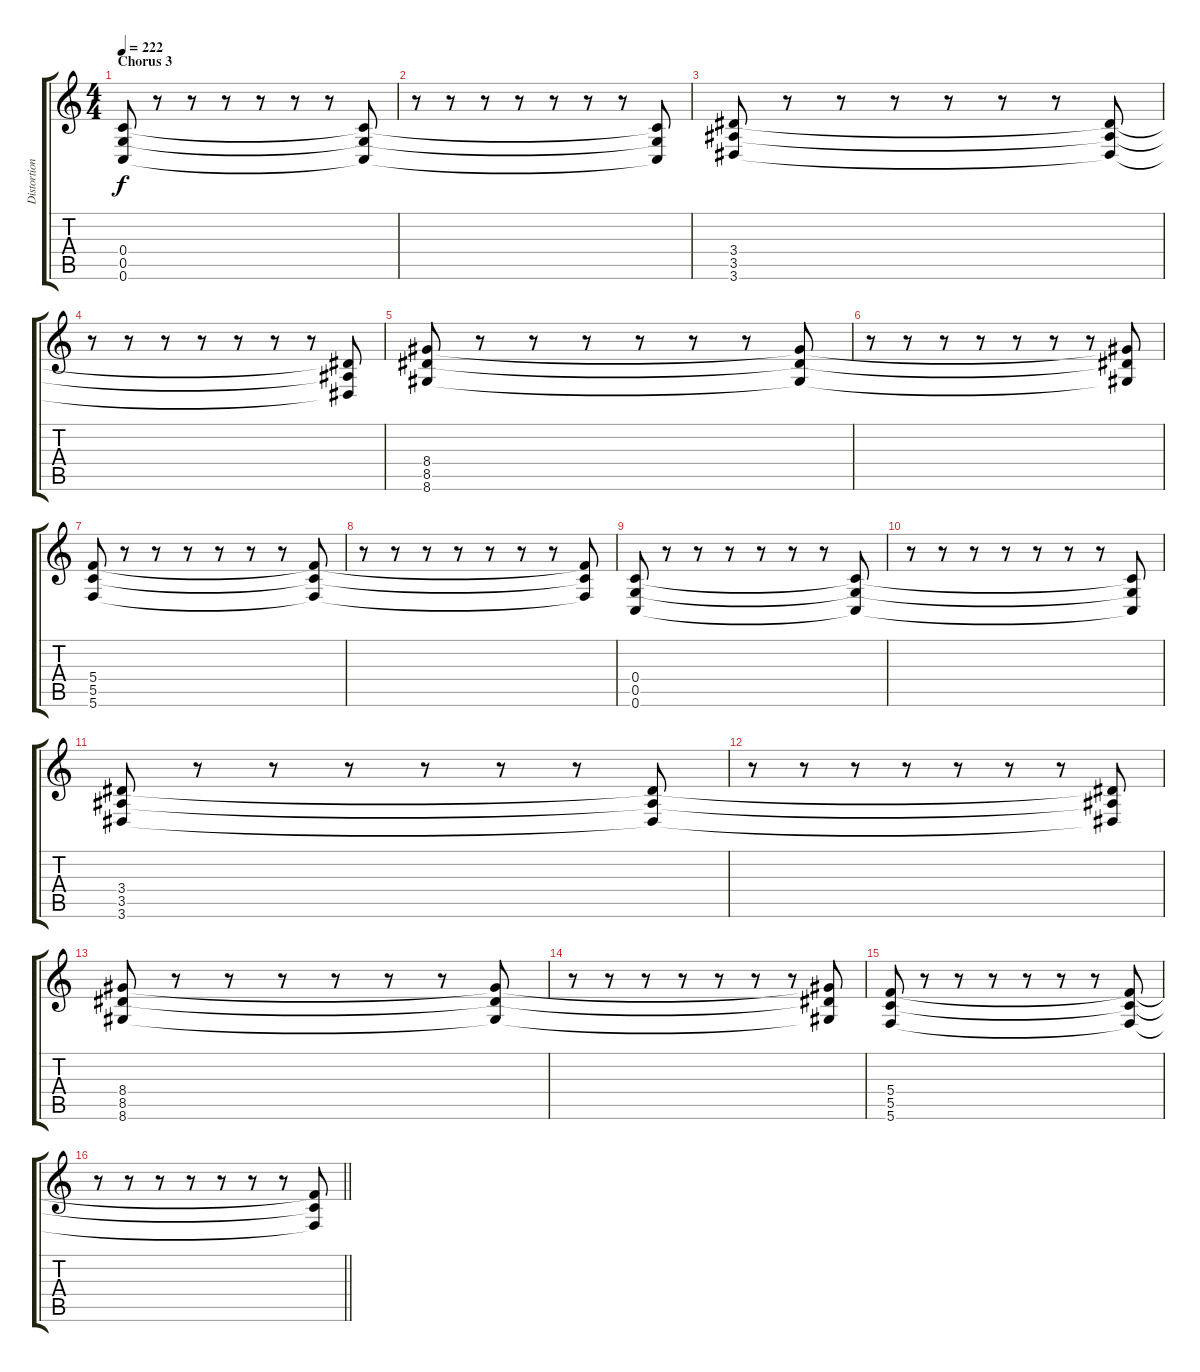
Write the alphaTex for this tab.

\track ("Distortion 1" "Distortion") {instrument distortionguitar}
\staff {score tabs}
\tuning (D4 A3 F3 C3 G2 C2) {hide}
\ts (4 4)
\section ("" "Chorus 3")
\tempo 222
\clef g2
\ks c
(0.4 0.5 0.6).8{dy f} r.8 r.8 r.8 r.8 r.8 r.8 (0.4{t} 0.5{t} 0.6{t}).8 |
r.8 r.8 r.8 r.8 r.8 r.8 r.8 (0.4{t} 0.5{t} 0.6{t}).8 |
(3.4 3.5 3.6).8 r.8 r.8 r.8 r.8 r.8 r.8 (3.4{t} 3.5{t} 3.6{t}).8 |
r.8 r.8 r.8 r.8 r.8 r.8 r.8 (3.4{t} 3.5{t} 3.6{t}).8 |
(8.4 8.5 8.6).8 r.8 r.8 r.8 r.8 r.8 r.8 (8.4{t} 8.5{t} 8.6{t}).8 |
r.8 r.8 r.8 r.8 r.8 r.8 r.8 (8.4{t} 8.5{t} 8.6{t}).8 |
(5.4 5.5 5.6).8 r.8 r.8 r.8 r.8 r.8 r.8 (5.4{t} 5.5{t} 5.6{t}).8 |
r.8 r.8 r.8 r.8 r.8 r.8 r.8 (5.4{t} 5.5{t} 5.6{t}).8 |
(0.4 0.5 0.6).8 r.8 r.8 r.8 r.8 r.8 r.8 (0.4{t} 0.5{t} 0.6{t}).8 |
r.8 r.8 r.8 r.8 r.8 r.8 r.8 (0.4{t} 0.5{t} 0.6{t}).8 |
(3.4 3.5 3.6).8 r.8 r.8 r.8 r.8 r.8 r.8 (3.4{t} 3.5{t} 3.6{t}).8 |
r.8 r.8 r.8 r.8 r.8 r.8 r.8 (3.4{t} 3.5{t} 3.6{t}).8 |
(8.4 8.5 8.6).8 r.8 r.8 r.8 r.8 r.8 r.8 (8.4{t} 8.5{t} 8.6{t}).8 |
r.8 r.8 r.8 r.8 r.8 r.8 r.8 (8.4{t} 8.5{t} 8.6{t}).8 |
(5.4 5.5 5.6).8 r.8 r.8 r.8 r.8 r.8 r.8 (5.4{t} 5.5{t} 5.6{t}).8 |
\barLineRight lightlight
r.8 r.8 r.8 r.8 r.8 r.8 r.8 (5.4{t} 5.5{t} 5.6{t}).8
